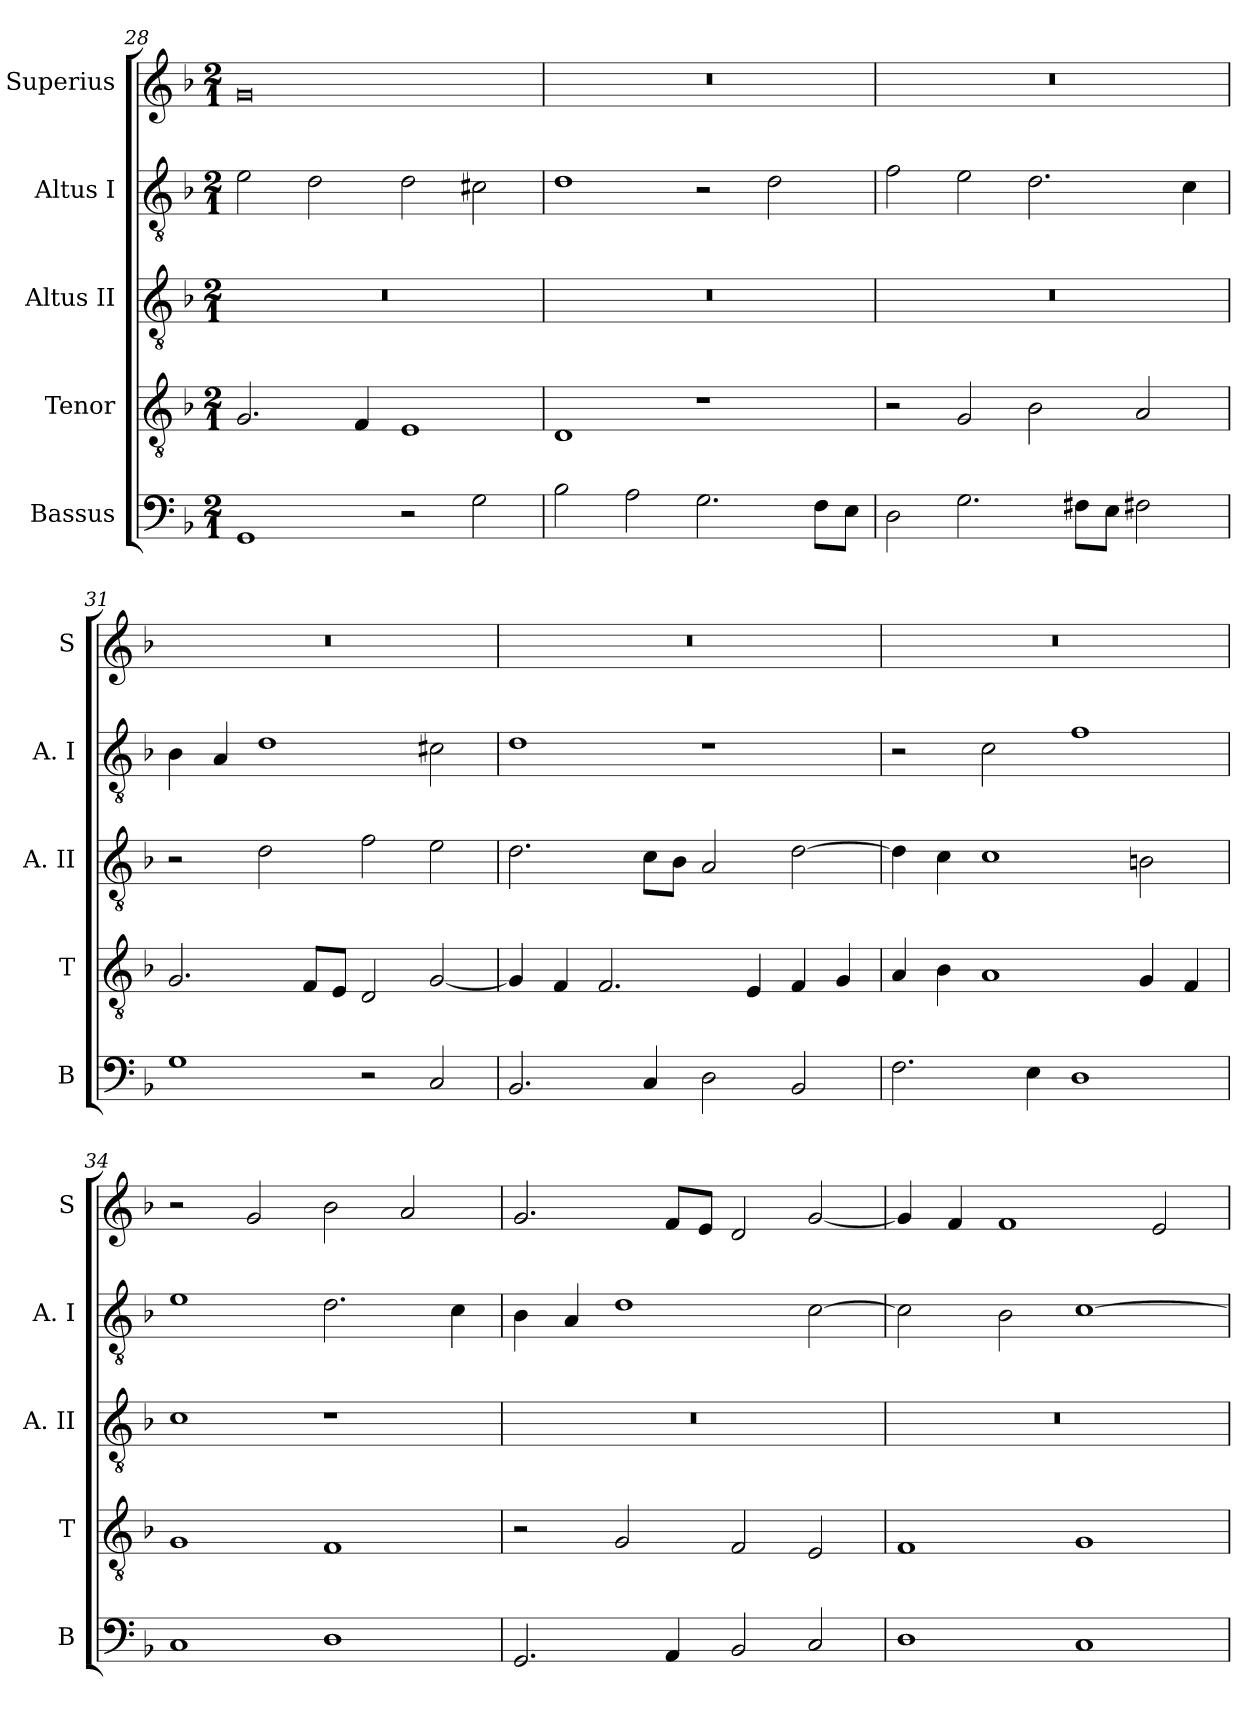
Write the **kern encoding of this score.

**kern	**kern	**kern	**kern	**kern
*part5	*part4	*part3	*part2	*part1
*staff5	*staff4	*staff3	*staff2	*staff1
*I"Bassus	*I"Tenor	*I"Altus II	*I"Altus I	*I"Superius
*I'B	*I'T	*I'A. II	*I'A. I	*I'S
*clefF4	*clefGv2	*clefGv2	*clefGv2	*clefG2
*k[b-]	*k[b-]	*k[b-]	*k[b-]	*k[b-]
*F:	*F:	*F:	*F:	*F:
*M2/1	*M2/1	*M2/1	*M2/1	*M2/1
=28	=28	=28	=28	=28
1GG	2.G	0r	2e	0g
.	.	.	2d	.
.	4F	.	.	.
2r	1E	.	2d	.
2G	.	.	2c#X	.
=29	=29	=29	=29	=29
2B-	1D	0r	1d	0r
2A	.	.	.	.
2.G	1r	.	2r	.
.	.	.	2d	.
8FL	.	.	.	.
8EJ	.	.	.	.
=30	=30	=30	=30	=30
2D	2r	0r	2f	0r
2.G	2G	.	2e	.
.	2B-	.	2.d	.
8F#XL	.	.	.	.
8EJ	.	.	.	.
2F#X	2A	.	.	.
.	.	.	4c	.
=31	=31	=31	=31	=31
1G	2.G	2r	4B-	0r
.	.	.	4A	.
.	.	2d	1d	.
.	8FL	.	.	.
.	8EJ	.	.	.
2r	2D	2f	.	.
2C	[2G	2e	2c#X	.
=32	=32	=32	=32	=32
2.BB-	4G]	2.d	1d	0r
.	4F	.	.	.
.	2.F	.	.	.
4C	.	8cL	.	.
.	.	8B-J	.	.
2D	.	2A	1r	.
.	4E	.	.	.
2BB-	4F	[2d	.	.
.	4G	.	.	.
=33	=33	=33	=33	=33
2.F	4A	4d]	2r	0r
.	4B-	4c	.	.
.	1A	1c	2c	.
4E	.	.	.	.
1D	.	.	1f	.
.	4G	2Bn	.	.
.	4F	.	.	.
=34	=34	=34	=34	=34
1C	1G	1c	1e	2r
.	.	.	.	2g
1D	1F	1r	2.d	2b-
.	.	.	.	2a
.	.	.	4c	.
=35	=35	=35	=35	=35
2.GG	2r	0r	4B-	2.g
.	.	.	4A	.
.	2G	.	1d	.
4AA	.	.	.	8fL
.	.	.	.	8eJ
2BB-	2F	.	.	2d
2C	2E	.	[2c	[2g
=36	=36	=36	=36	=36
1D	1F	0r	2c]	4g]
.	.	.	.	4f
.	.	.	2B-	1f
1C	1G	.	[1c	.
.	.	.	.	2e
=	=	=	=	=
*-	*-	*-	*-	*-
